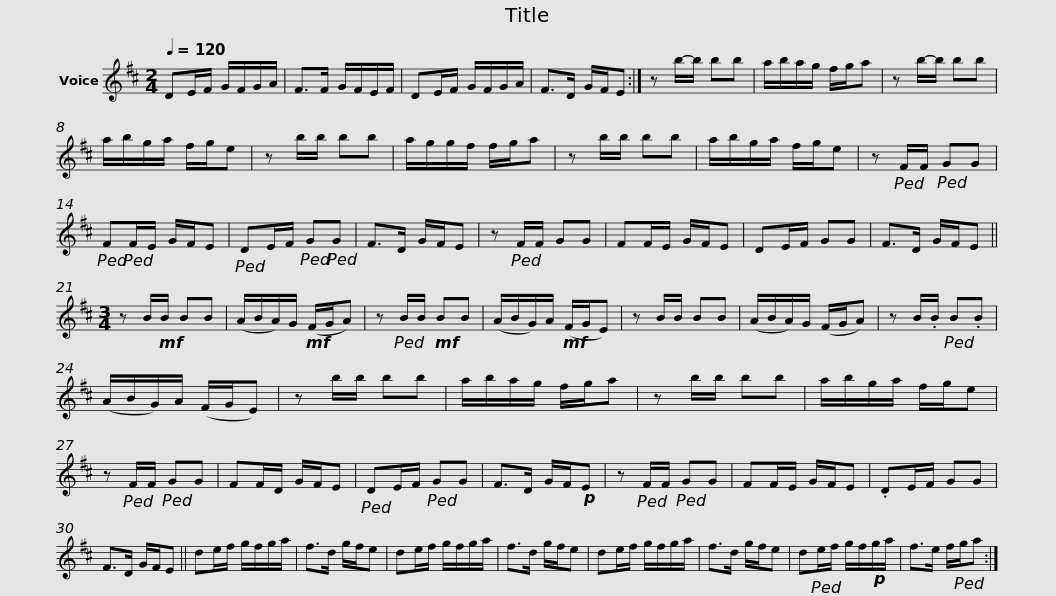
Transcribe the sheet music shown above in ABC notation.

X:1
L:1/8
Q:1/4=120
M:2/4
I:linebreak $
K:D
V:1 treble
V:1
 DE/F/ G/F/G/A/ | F>F G/F/E/F/ | DE/F/ G/F/G/A/ | F>D G/F/E :| z b/-b/ bb | %5
 a/b/a/g/ f/g/a |$ z b/-b/ bb | a/b/g/a/ f/g/e | z b/b/ bb | a/g/g/f/ f/g/a | %10
 z b/b/ bb | a/b/g/a/ f/g/e |$ z!ped! F/F/!ped! GG |!ped! F!ped!F/E/ G/F/E |$!ped! DE/F/!ped! G!ped!G | %15
 F>D G/F/E |$ z!ped! F/F/ GG | FF/E/ G/F/E |$ DE/F/ GG | F>D G/F/E ||$ %20
[M:3/4] z B/!mf!B/ BB | (A/B/A/)G/!mf! (F/G/A) |$ z!ped! B/B/!mf! BB | (A/B/G/)A/!mf! (F/G/E) |$ z B/B/ BB | %25
 (A/B/A/)G/ (F/G/A) |$ z B/.B/!ped! B.B | (A/B/G/)A/ (F/G/E) |$ z b/b/ bb | a/b/a/g/ f/g/a | %30
 z b/b/ bb | a/b/g/a/ f/g/e |$ z!ped! F/F/!ped! GG | FF/D/ G/F/E |!ped! DE/F/!ped! GG | %35
 F>D G/F/!p!E |$ z!ped! F/F/!ped! GG | FF/E/ G/F/E | .DE/F/ GG | F>D G/F/E ||$ %40
 de/f/ g/f/g/a/ | f>d g/f/e | de/f/ g/f/g/a/ | f>d g/f/e |$ de/f/ g/f/g/a/ | %45
 f>d g/f/e | d!ped!e/f/ g/f/!p!g/a/ | f>e f/!ped!g/a :| %48
